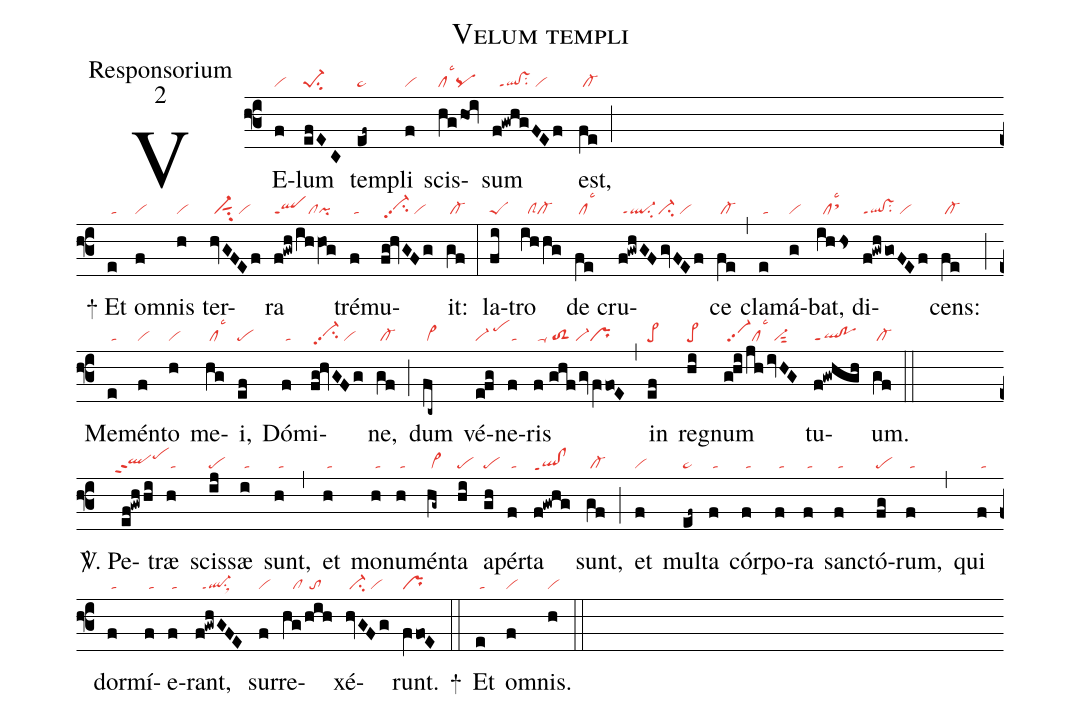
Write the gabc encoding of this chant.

name:Velum templi;
office-part:Responsorium;
mode:2;
nabc-lines:1;
%%
(f3)
VE(f|vi)lum(efEC|pe-1su2) tem(ef~|pe~)pli(f|vi) scis(hg/hOi|cllsc3pq)sum(f!gwhgFEf|//ql!vsppt1su2/vi) est,(fe|/cl-) (;Z)
+ Et(e|/ta) o(f|vi)mnis(h|vi) ter(hvGFEf|/vi-sut1su2/vi)ra(f!gwh/ihhOg|qlppt1clpi) tré(f|/ta)mu(fg!hvGFg|/vi-hhpp2su2/vi)it:(gf|/cl-) (:)
la(fi|peS)tro(ihhg|//clScl-) de(fe|/cllsc3) cru(f!gwhGF/gvFEf|/ql-ppt1su2ci-/vi)ce(fe|/cl-) (,)
cla(e|/ta)má(g|vi)bat,(ihhs|//cllsc3``sthi) di(f!gwhgoFEf|ql!vsppt1su2/vi)cens:(fe|/cl-) (;)
Me(e|/ta)mén(f|vi)to(h|vi) me(hg|/cllsc3)i,(ef|pe) Dó(f|/ta)mi(fg!hvGFg|/vi-hhpp2su2/vi)ne,(gf|/cl-) (;)
dum(fc~|/cl~) vé(e!fg|vi-/pehj)ne(f|/ta)ris(f//ghf/gvfVfo!E|/ta-/toS2/vi-pr) (,)
in(ef|pe>) re(hi|pe>)gnum(g!hi/jh/ivHG|/vi-pp2cllsc3/vi-sut2) tu(f!gwhgh|ql!poppt1)um.(gf|/cl-) (::Z)
<sp>V/</sp>. Pe(ef!gwhhi|``qlhhppt2pehj)træ(h|/ta) scis(ij|pe)sæ(i|/ta) sunt,(h|/ta) (,)
et(h|/ta) mo(h|/ta)nu(h|/ta)mén(hg~|/cl~)ta(hi|pe) a(gh|pe)pér(f|/ta)ta(f!gwhg|qlhe!clheppt1) sunt,(gf|/cl-) (;)
et(f|vi) mul(ef~|pe~)ta(f|/ta) cór(f|/ta)po(f|/ta)ra(f|/ta) san(f|/ta)ctó(fg|pe)rum,(f|/ta) (,)
qui(f|/ta) dor(f|/ta)mí(f|/ta)e(f|/ta)rant,(f!gwhGFE|//ql-ppt1su1sux1) sur(f|vi)re(hg/hih|///cl//to)xé(hvGFg|/ci-/vi)runt.(fVfo!E|pr) +(::)
Et(e|/ta) o(f|vi)mnis.(h|vi) (::)
